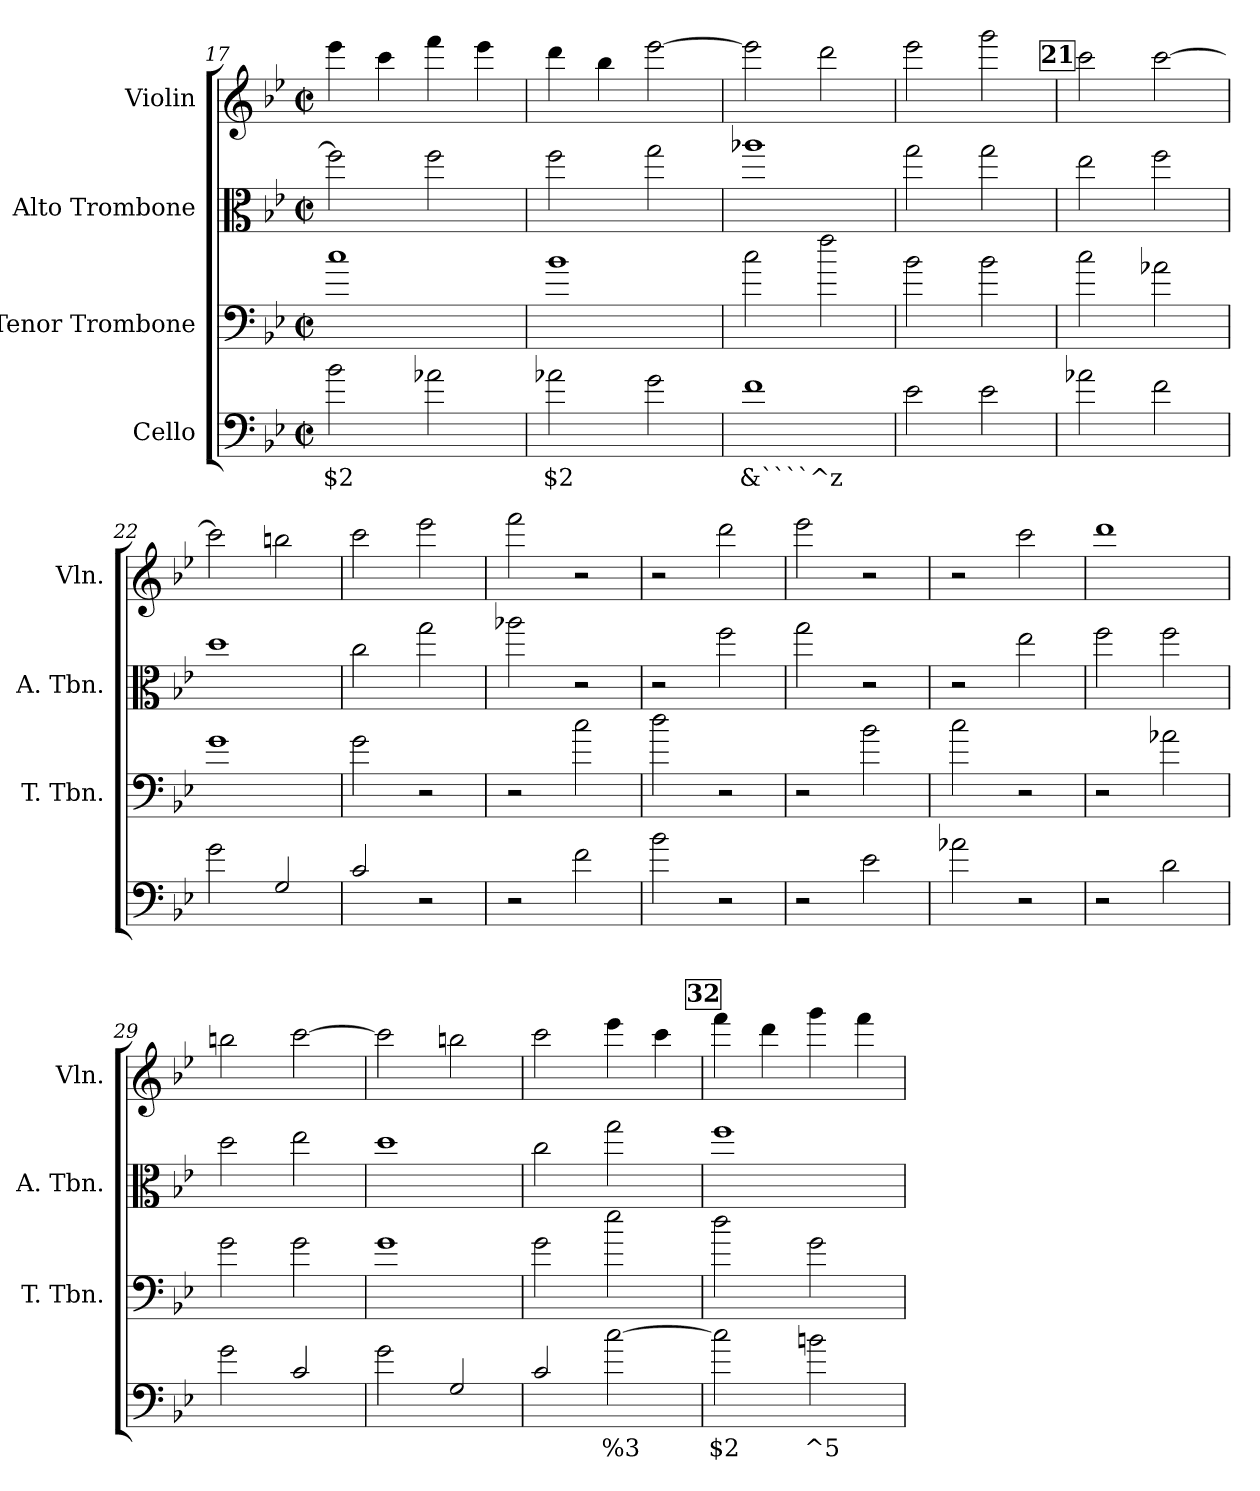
**kern	**text	**kern	**kern	**kern
*part4	*part4	*part3	*part2	*part1
*staff4	*staff4	*staff3	*staff2	*staff1
*I"Cello	*	*I"Tenor Trombone	*I"Alto Trombone	*I"Violin
*	*	*I'T. Tbn.	*I'A. Tbn.	*I'Vln.
*clefF4	*	*clefF4	*clefC3	*clefG2
*ITrd7c12	*	*ITrd7c12	*ITrd7c12	*ITrd7c12
*k[b-e-]	*	*k[b-e-]	*k[b-e-]	*k[b-e-]
*B-:	*	*B-:	*B-:	*B-:
*M2/2	*	*M2/2	*M2/2	*M2/2
*met(c|)	*	*met(c|)	*met(c|)	*met(c|)
=17	=17	=17	=17	=17
!	!LO:LY:b	!	!	!
2B-\	$2	1c	2f\]	4ee-\
.	.	.	.	4cc\
2A-X\	.	.	2f\	4ff\
.	.	.	.	4ee-\
=18	=18	=18	=18	=18
!	!LO:LY:b	!	!	!
2A-X\	$2	1B-	2f\	4dd\
.	.	.	.	4b-\
2G\	.	.	2g\	[2ee-\
!!LO:LB:g=z
=19	=19	=19	=19	=19
!	!LO:LY:b	!	!	!
1F	&````^z	2c\	1a-X	2ee-\]
.	.	2f\	.	2dd\
=20	=20	=20	=20	=20
2E-\	.	2B-\	2g\	2ee-\
2E-\	.	2B-\	2g\	2gg\
!!LO:REH:place=s1:a:B:fs=8.3:t=21
=21	=21	=21	=21	=21
2A-X\	.	2c\	2e-\	2cc\
2F\	.	2A-X\	2f\	[2cc\
=22	=22	=22	=22	=22
2G\	.	1G	1d	2cc\]
2GG/	.	.	.	2bn\
=23	=23	=23	=23	=23
2C/	.	2G\	2c\	2cc\
2r	.	2r	2g\	2ee-\
=24	=24	=24	=24	=24
2r	.	2r	2a-X\	2ff\
2F\	.	2c\	2r	2r
=25	=25	=25	=25	=25
2B-\	.	2d\	2r	2r
2r	.	2r	2f\	2dd\
=26	=26	=26	=26	=26
2r	.	2r	2g\	2ee-\
2E-\	.	2B-\	2r	2r
=27	=27	=27	=27	=27
2A-X\	.	2c\	2r	2r
2r	.	2r	2e-\	2cc\
=28	=28	=28	=28	=28
2r	.	2r	2f\	1dd
2D\	.	2A-X\	2f\	.
!!LO:PB:g=z
=29	=29	=29	=29	=29
2G\	.	2G\	2d\	2bn\
2C/	.	2G\	2e-\	[2cc\
=30	=30	=30	=30	=30
2G\	.	1G	1d	2cc\]
2GG/	.	.	.	2bn\
=31	=31	=31	=31	=31
2C/	.	2G\	2c\	2cc\
!	!LO:LY:b	!	!	!
[2c\	%3	2e-\	2g\	4ee-\
.	.	.	.	4cc\
!!LO:REH:place=s1:a:B:fs=8.3:t=32
=32	=32	=32	=32	=32
!	!LO:LY:b	!	!	!
2c\]	$2	2d\	1f	4ff\
.	.	.	.	4dd\
!	!LO:LY:b	!	!	!
2Bn\	^5	2G\	.	4gg\
.	.	.	.	4ff\
=	=	=	=	=
*-	*-	*-	*-	*-
